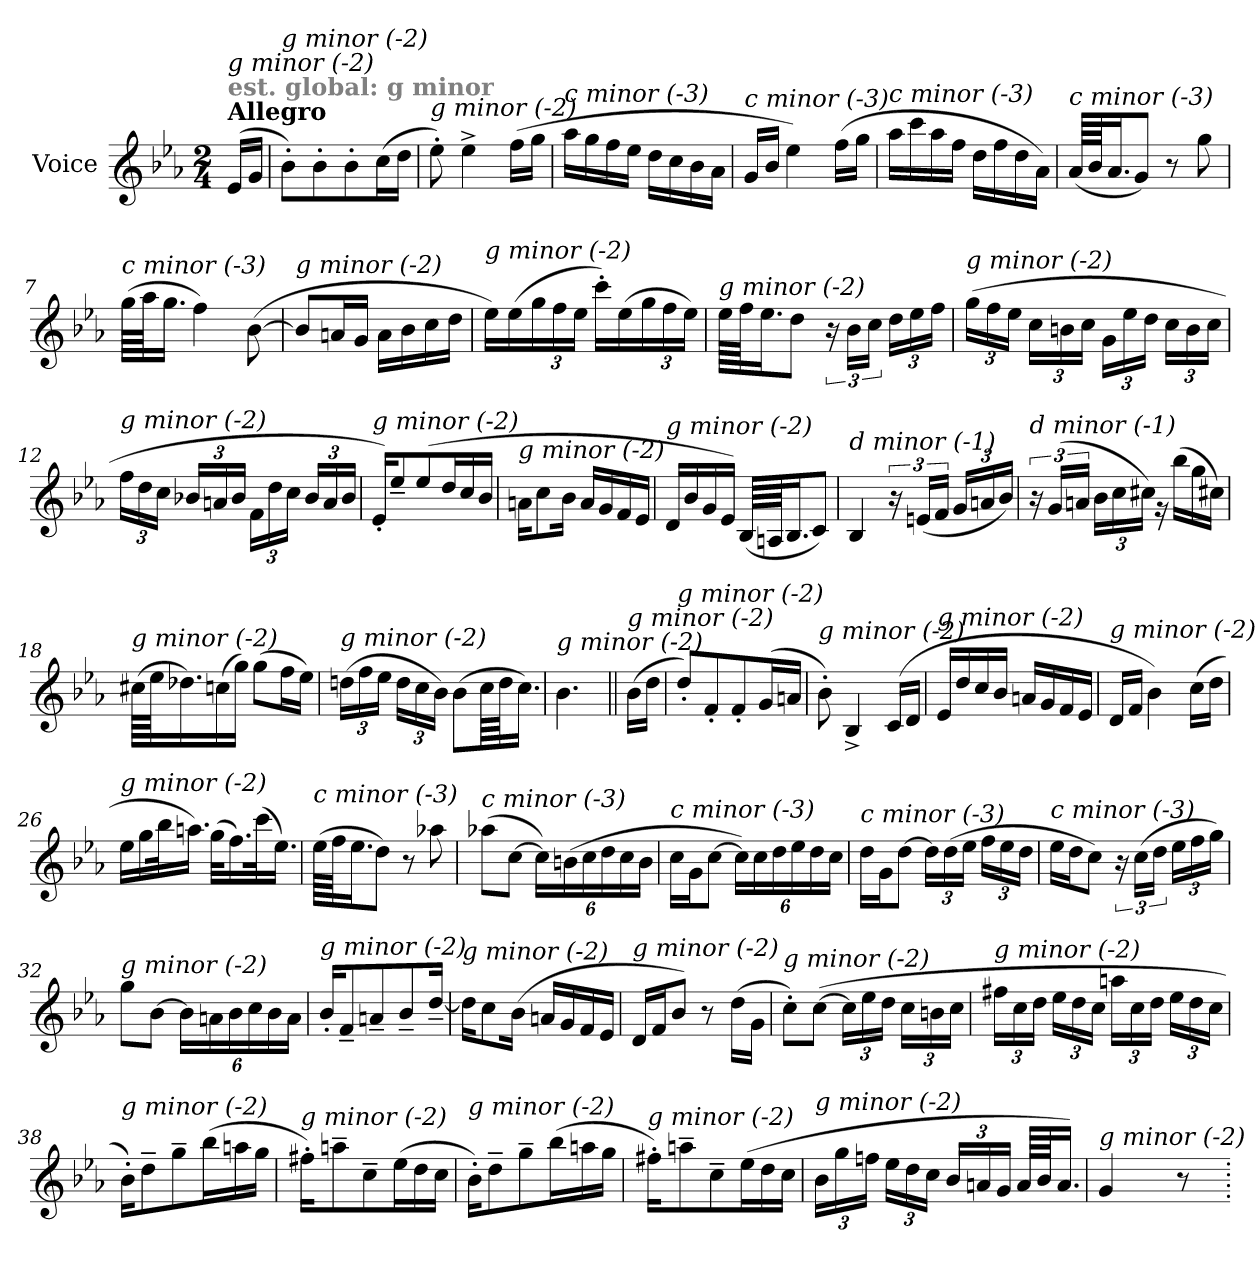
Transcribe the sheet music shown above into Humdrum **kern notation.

**kern
*part1
*staff1
*I"Voice
*I'V
*clefG2
*k[b-e-a-]
*M2/4
=
!LO:TX:a:B:t=Allegro
!LO:TX:a:B:color=#808080:t=est. global&colon; g minor
!LO:TX:i:t=g minor (-2)
(>16e-/LL
16g/JJ
=1
!LO:TX:i:t=g minor (-2)
8b-'\L)
8b-'\
8b-'\
(>16cc\L
16dd\JJ
=2
!LO:TX:i:t=g minor (-2)
8ee-'\)
4ee-^\
(>16ff\LL
16gg\JJ
=3
!LO:TX:i:t=c minor (-3)
16aa-\LL
16gg\
16ff\
16ee-\JJ
16dd\LL
16cc\
16b-\
16a-\JJ
=4
!LO:TX:i:t=c minor (-3)
16g/LL
16b-/JJ
4ee-\)
(>16ff\LL
16gg\JJ
=5
!LO:TX:i:t=c minor (-3)
16aa-\LL
16ccc\
16aa-\
16ff\JJ
16dd\LL
16ff\
16dd\
16a-\JJ)
!!LO:LB:g=z
=6
!LO:TX:i:t=c minor (-3)
(<64a-/LLLL
64b-/JJ
16.a-/J
8g/J)
8r
8gg\
=7
!LO:TX:i:t=c minor (-3)
(>64gg\LLLL
64aa-\JJ
16.gg\JJ
4ff\)
(>[8b-\
=8
!LO:TX:i:t=g minor (-2)
8b-/L]
16an/L
16g/JJ
16a\LL
16b-\
16cc\
16dd\JJ
=9
!LO:TX:i:t=g minor (-2)
16ee-\LL)
(>16ee-\
*Xbrackettup
24gg\
24ff\
24ee-\JJ
16ccc'\LL)
(>16ee-\
24gg\
24ff\
24ee-\JJ)
=10
!LO:TX:i:t=g minor (-2)
64ee-\LLLL
64ff\JJ
16.ee-\J
8dd\J
*brackettup
24r
24b-\LL
24cc\JJ
*Xbrackettup
24dd\LL
24ee-\
24ff\JJ
!!LO:LB:g=z
=11
!LO:TX:i:t=g minor (-2)
(>24gg\LL
24ff\
24ee-\JJ
24cc\LL
24bn\
24cc\JJ
24g\LL
24ee-\
24dd\JJ
24cc\LL
24b\
24cc\JJ
=12
!LO:TX:i:t=g minor (-2)
24ff\LL
24dd\
24cc\JJ
24b-X/LL
24an/
24b-/JJ
24f\LL
24dd\
24cc\JJ
24b-/LL
24a/
24b-/JJ
=13
!LO:TX:i:t=g minor (-2)
16e-'/KL)
8ee-~/
(>8ee-/
16dd/L
16cc/
16b-/JJ
=14
!LO:TX:i:t=g minor (-2)
16an\KL
8cc\
16b-\Jk
16a/LL
16g/
16f/
16e-/JJ
!!LO:LB:g=z
=15
!LO:TX:i:t=g minor (-2)
16d/LL
16b-/
16g/
16e-/JJ)
(<64B-/LLLL
64An/JJ
16.B-/J
8c/J)
=16
!LO:TX:i:t=d minor (-1)
4B-/
*brackettup
24r
(<24en/LL
24f/JJ
*Xbrackettup
24g/LL
24an/
24b-/JJ)
=17
*brackettup
!LO:TX:i:t=d minor (-1)
24r
(>24g/LL
24an/JJ
*Xbrackettup
24b-\LL
24cc\
24cc#Xi\JJ)
16rg
(>16bb-\LL
16gg\
16cc#Xi\JJ)
=18
!LO:TX:i:t=g minor (-2)
(>64cc#Xi\LLLL
64ee-\JJ
16.dd-j\)
(>16cc\
16gg\JJ)
(>8gg\L
16ff\L
16ee-\JJ)
!!LO:LB:g=z
=19
!LO:TX:i:t=g minor (-2)
(>24ddn\LL
24ff\
24ee-\JJ
24dd\LL
24cc\
24b-\JJ)
(>8b-\L
64cc\LLL
64dd\JJ
16.cc\JJ)
=20
!LO:TX:i:t=g minor (-2)
4.b-\
=21||
!LO:TX:i:t=g minor (-2)
(>16b-\LL
16dd\JJ
=22
!LO:TX:i:t=g minor (-2)
8dd'/L)
8f'/
8f'/
(>16g/L
16an/JJ
=23
!LO:TX:i:t=g minor (-2)
8b-'\)
4B-^/
(>16c/LL
16d/JJ
=24
!LO:TX:i:t=g minor (-2)
16e-/LL
16dd/
16cc/
16b-/JJ
16an/LL
16g/
16f/
16e-/JJ
=25
!LO:TX:i:t=g minor (-2)
16d/LL
16f/JJ
4b-\)
(>16cc\LL
16dd\JJ
!!LO:LB:g=z
=26
!LO:TX:i:t=g minor (-2)
16ee-\LL
16gg\
32bb-\K
16.aan\JJ)
(>32gg\KLL
16.ff\)
(>32ccc\K
16.ee-\JJ)
=27
!LO:TX:i:t=c minor (-3)
(>64ee-\LLLL
64ff\JJ
16.ee-\J
8dd\J)
8r
8aa-X\
=28
!LO:TX:i:t=c minor (-3)
(>8aa-X\L
[8cc\J
24cc\LL])
(>24bn\
24cc\
24dd\
24cc\
24b\JJ
=29
!LO:TX:i:t=c minor (-3)
16cc\LL
16g\J
[8cc\J
24cc\LL])
24cc\
24dd\
24ee-\
24dd\
24cc\JJ
!!LO:LB:g=z
=30
!LO:TX:i:t=c minor (-3)
16dd\LL
16g\J
[8dd\J
24dd\LL]
(>24dd\
24ee-\JJ
24ff\LL
24ee-\
24dd\JJ
=31
!LO:TX:i:t=c minor (-3)
16ee-\LL
16dd\J
8cc\J)
*brackettup
24r
(>24cc\LL
24dd\JJ
*Xbrackettup
24ee-\LL
24ff\
24gg\JJ)
=32
!LO:TX:i:t=g minor (-2)
8gg\L
[8b-\J
24b-\LL]
24an\
24b-\
24cc\
24b-\
24a\JJ
=33
!LO:TX:i:t=g minor (-2)
16b-'/KL
8f~/
8an~/
8b-~/
[16dd~/Jk
=34
!LO:TX:i:t=g minor (-2)
16dd\KL]
8cc\
(>16b-\Jk
16an/LL
16g/
16f/
16e-/JJ
!!LO:LB:g=z
=35
!LO:TX:i:t=g minor (-2)
16d/LL
16f/J
8b-/J)
8r
(>16dd\LL
16g\JJ
=36
!LO:TX:i:t=g minor (-2)
8cc'\L)
(>[8cc\J
24cc\LL]
24ee-\
24dd\JJ
24cc\LL
24bn\
24cc\JJ
=37
!LO:TX:i:t=g minor (-2)
24ff#X\LL
24cc\
24dd\JJ
24ee-\LL
24dd\
24cc\JJ
24aan\LL
24cc\
24dd\JJ
24ee-\LL
24dd\
24cc\JJ
=38
!LO:TX:i:t=g minor (-2)
16b-'\KL)
8dd~\
8gg~\
(>16bb-\L
16aan\
16gg\JJ
!!LO:LB:g=z
=39
!LO:TX:i:t=g minor (-2)
16ff#X'\KL)
8aan~\
8cc~\
(>16ee-\L
16dd\
16cc\JJ
=40
!LO:TX:i:t=g minor (-2)
16b-'\KL)
8dd~\
8gg~\
(>16bb-\L
16aan\
16gg\JJ
=41
!LO:TX:i:t=g minor (-2)
16ff#X'\KL)
8aan~\
8cc~\
(>16ee-\L
16dd\
16cc\JJ
=42
!LO:TX:i:t=g minor (-2)
24b-\LL
24gg\
24ffn\JJ
24ee-\LL
24dd\
24cc\JJ
24b-/LL
24an/
24g/JJ
64a/LLLL
64b-/JJ
16.a/JJ)
=43
!LO:TX:i:t=g minor (-2)
4g/
8r
=.
*-
